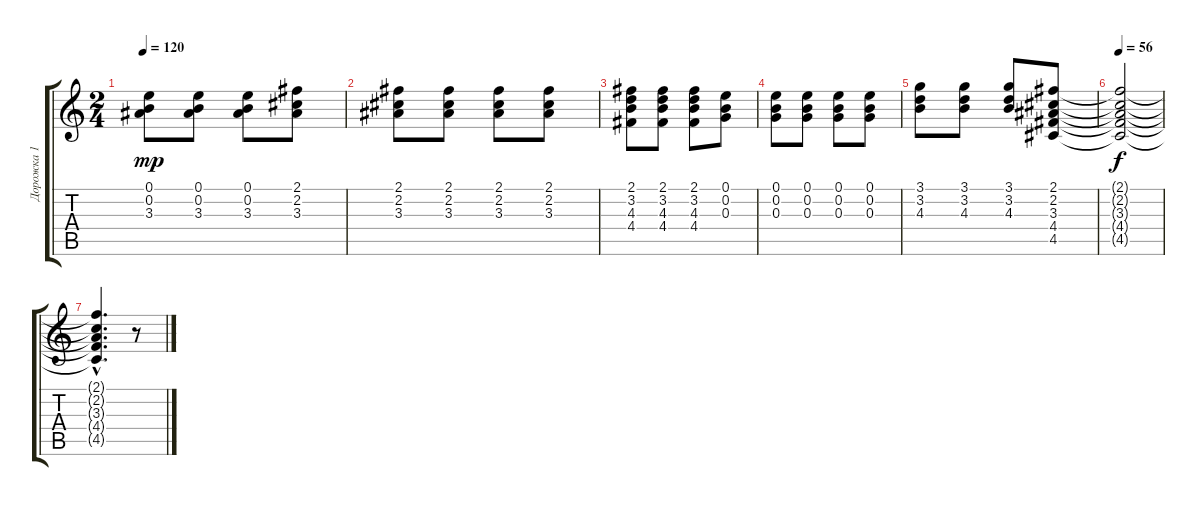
\track ("Дорожка 1" "Дорожка 1") {instrument acousticguitarnylon}
\staff {score tabs}
\tuning (E4 B3 G3 D3 A2 E2) {hide}
\ts (2 4)
\tempo 120
\clef g2
\ks c
(0.1 0.2 3.3).8{dy mp} (0.1 0.2 3.3).8 (0.1 0.2 3.3).8 (2.1 2.2 3.3).8 |
(2.1 2.2 3.3).8 (2.1 2.2 3.3).8 (2.1 2.2 3.3).8 (2.1 2.2 3.3).8 |
(2.1 3.2 4.3 4.4).8 (2.1 3.2 4.3 4.4).8 (2.1 3.2 4.3 4.4).8 (0.1 0.2 0.3).8 |
(0.1 0.2 0.3).8 (0.1 0.2 0.3).8 (0.1 0.2 0.3).8 (0.1 0.2 0.3).8 |
(3.1 3.2 4.3).8 (3.1 3.2 4.3).8 (3.1 3.2 4.3).8 (2.1 2.2 3.3 4.4 4.5).8 |
\tempo 56
(2.1{t} 2.2{t} 3.3{t} 4.4{t} 4.5{t}).2{dy f} |
(2.1{hac t} 2.2{hac t} 3.3{hac t} 4.4{hac t} 4.5{hac t}).4{d} r.8
